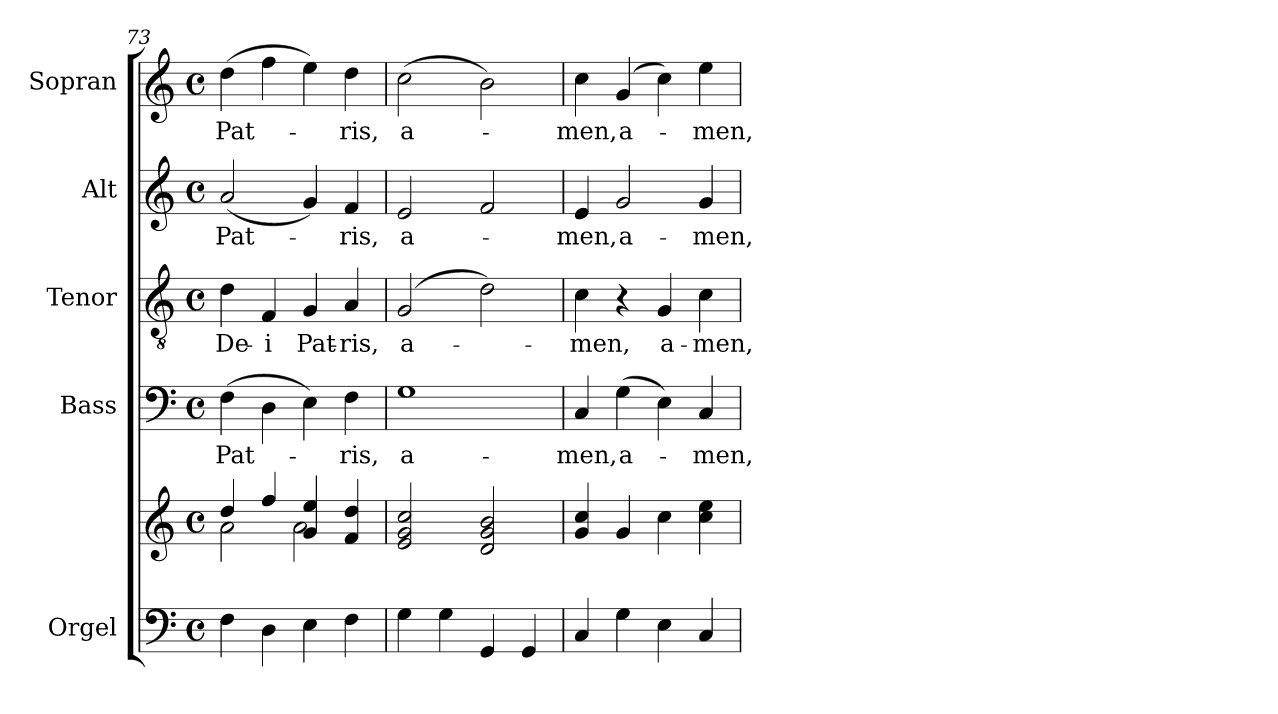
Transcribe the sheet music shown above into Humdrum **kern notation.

**kern	**kern	**kern	**text	**kern	**text	**kern	**text	**kern	**text
*part5	*part5	*part4	*part4	*part3	*part3	*part2	*part2	*part1	*part1
*staff6	*staff5	*staff4	*staff4	*staff3	*staff3	*staff2	*staff2	*staff1	*staff1
*I"Orgel	*	*I"Bass	*	*I"Tenor	*	*I"Alt	*	*I"Sopran	*
*I'Org.	*	*I'B.	*	*I'T.	*	*I'A.	*	*I'S.	*
*clefF4	*clefG2	*clefF4	*	*clefGv2	*	*clefG2	*	*clefG2	*
*k[]	*k[]	*k[]	*	*k[]	*	*k[]	*	*k[]	*
*C:	*C:	*C:	*	*C:	*	*C:	*	*C:	*
*M4/4	*M4/4	*M4/4	*	*M4/4	*	*M4/4	*	*M4/4	*
*met(c)	*met(c)	*met(c)	*	*met(c)	*	*met(c)	*	*met(c)	*
=73	=73	=73	=73	=73	=73	=73	=73	=73	=73
*	*^	*	*	*	*	*	*	*	*
!	!	!	!	!LO:LY:b	!	!LO:LY:b	!	!LO:LY:b	!	!LO:LY:b
4F\	4dd/	2a\	(>4F\	Pat-	4d\	De-	(<2a/	Pat-	(>4dd\	Pat-
!	!	!	!	!	!	!LO:LY:b	!	!	!	!
4D\	4ff/	.	4D\	.	4F/	-i	.	.	4ff\	.
!	!	!	!	!	!	!LO:LY:b	!	!	!	!
4E\	4g/ 4ee/	2a\	4E\)	.	4G/	Pat-	4g/)	.	4ee\)	.
!	!	!	!	!LO:LY:b	!	!LO:LY:b	!	!LO:LY:b	!	!LO:LY:b
4F\	4f/ 4dd/	.	4F\	-ris,	4A/	-ris,	4f/	-ris,	4dd\	-ris,
*	*v	*v	*	*	*	*	*	*	*	*
=74	=74	=74	=74	=74	=74	=74	=74	=74	=74
!	!	!	!LO:LY:b	!	!LO:LY:b	!	!LO:LY:b	!	!LO:LY:b
4G\	2e/ 2g/ 2cc/	1G	a-	(2G/	a-	2e/	a-	(>2cc\	a-
4G\	.	.	.	.	.	.	.	.	.
4GG/	2d/ 2g/ 2b/	.	.	2d\)	.	2f/	.	2b\)	.
4GG/	.	.	.	.	.	.	.	.	.
=75	=75	=75	=75	=75	=75	=75	=75	=75	=75
!	!	!	!LO:LY:b	!	!LO:LY:b	!	!LO:LY:b	!	!LO:LY:b
4C/	4g/ 4cc/	4C/	-men,	4c\	-men,	4e/	-men,	4cc\	-men,
!	!	!	!LO:LY:b	!	!	!	!LO:LY:b	!	!LO:LY:b
4G\	4g/	(>4G\	a-	4r	.	2g/	a-	(4g/	a-
!	!	!	!	!	!LO:LY:b	!	!	!	!
4E\	4cc\	4E\)	.	4G/	a-	.	.	4cc\)	.
!	!	!	!LO:LY:b	!	!LO:LY:b	!	!LO:LY:b	!	!LO:LY:b
4C/	4cc\ 4ee\	4C/	-men,	4c\	-men,	4g/	-men,	4ee\	-men,
=	=	=	=	=	=	=	=	=	=
*-	*-	*-	*-	*-	*-	*-	*-	*-	*-
